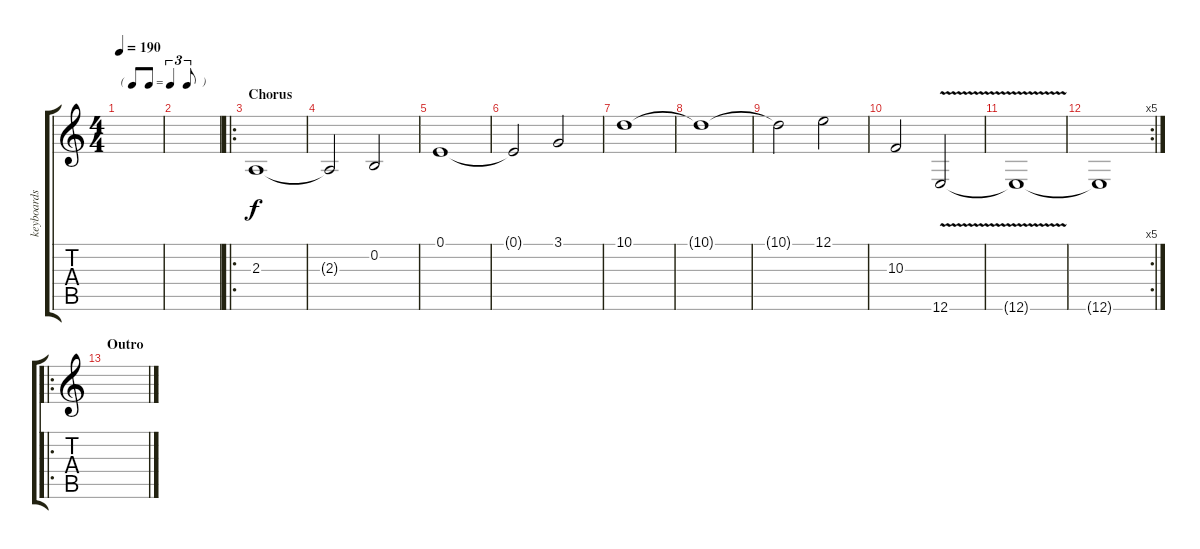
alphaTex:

\track ("keyboards" "keyboards") {instrument pad4choir}
\staff {score tabs}
\tuning (E4 B3 G3 D3 A2 E2) {hide}
\ts (4 4)
\tf triplet8th
\tempo 190
\clef g2
\ks c
|
|
\ro
\section ("" "Chorus")
2.3.1 |
2.3{t}.2 0.2.2 |
0.1.1 |
0.1{t}.2 3.1.2 |
10.1.1 |
10.1{t}.1 |
10.1{t}.2 12.1.2 |
10.3.2 12.6{v}.2 |
12.6{t}.1 |
\rc 5
12.6{t}.1 |
\ro
\section ("" "Outro")
